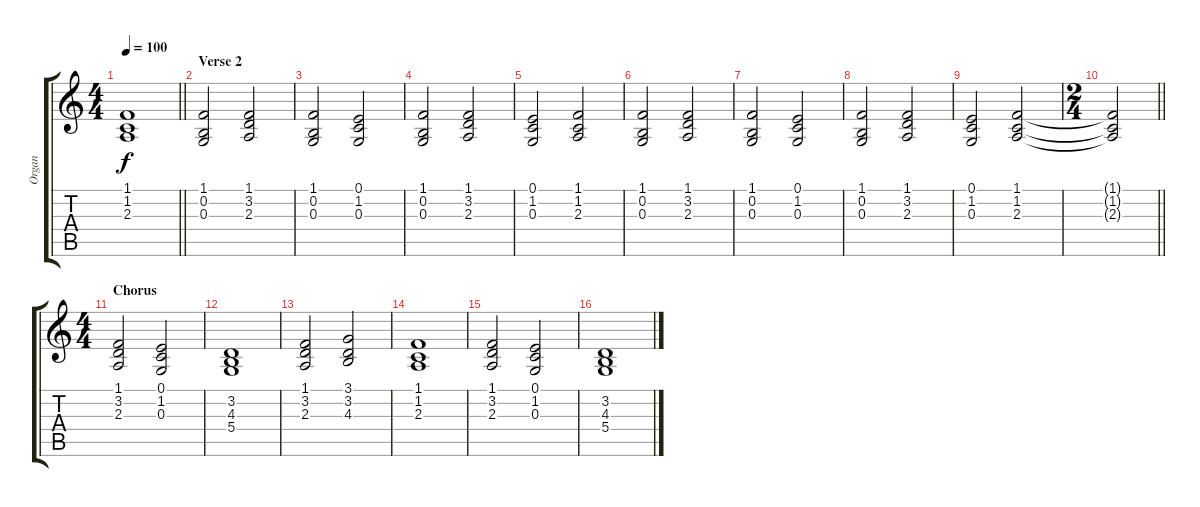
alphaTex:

\track ("Organ" "Organ") {instrument drawbarorgan}
\staff {score tabs}
\tuning (E4 B3 G3 D3 A2 E2) {hide}
\ts (4 4)
\tempo 100
\clef g2
\barLineRight lightlight
\ks c
(1.1 1.2 2.3).1{dy f} |
\section ("" "Verse 2")
(1.1 0.2 0.3).2 (1.1 3.2 2.3).2 |
(1.1 0.2 0.3).2 (0.1 1.2 0.3).2 |
(1.1 0.2 0.3).2 (1.1 3.2 2.3).2 |
(0.1 1.2 0.3).2 (1.1 1.2 2.3).2 |
(1.1 0.2 0.3).2 (1.1 3.2 2.3).2 |
(1.1 0.2 0.3).2 (0.1 1.2 0.3).2 |
(1.1 0.2 0.3).2 (1.1 3.2 2.3).2 |
(0.1 1.2 0.3).2 (1.1 1.2 2.3).2 |
\ts (2 4)
\barLineRight lightlight
(1.1{t} 1.2{t} 2.3{t}).2 |
\ts (4 4)
\section ("" "Chorus")
(1.1 3.2 2.3).2 (0.1 1.2 0.3).2 |
(3.2 4.3 5.4).1 |
(1.1 3.2 2.3).2 (3.1 3.2 4.3).2 |
(1.1 1.2 2.3).1 |
(1.1 3.2 2.3).2 (0.1 1.2 0.3).2 |
(3.2 4.3 5.4).1
